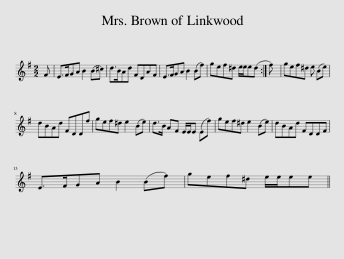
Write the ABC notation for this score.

X:1
L:1/8
M:2/2
I:linebreak $
K:Emin
V:1 treble
V:1
 F | E>FGA B2 (B^c) | d>BAd FDAF | E>FGA B2 (Bf) | gef^d e/e/e(d :| %5
 f) | gef^d e (Be) |$ dBAd FDDf | gef^d e2 (Be) | d>B AF E/E/E (Ef) | %10
 gef^d e2 (Be) | dBAd FDDF |$ E>FGA B2 (Bf) | gef^d e/e/ee || %14
